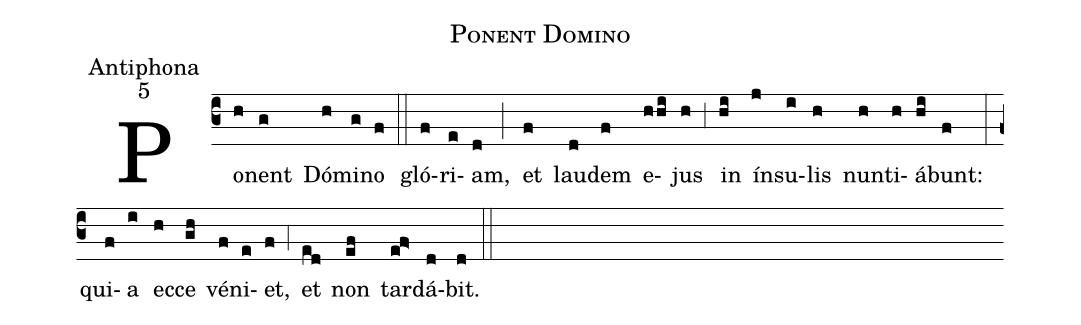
name:Ponent Domino;
office-part:Antiphona;
mode:5;
%%
(c3) Po(h)nent(g) Dó(h)mi(g)no(f) (::)
gló(f)ri(e)am,(d) (;) et(f) lau(d)dem(f) e(hhi)jus(h) (,3) in(hi) ín(j)su(i)lis(h) nun(h)ti(h)á(hi)bunt:(f) (:)
qui(f)a(i) ec(h)ce(gh) vé(f)ni(e)et,(f) (,4) et(ed) non(ef) tar(ef>)dá(d)bit.(d) (::)
